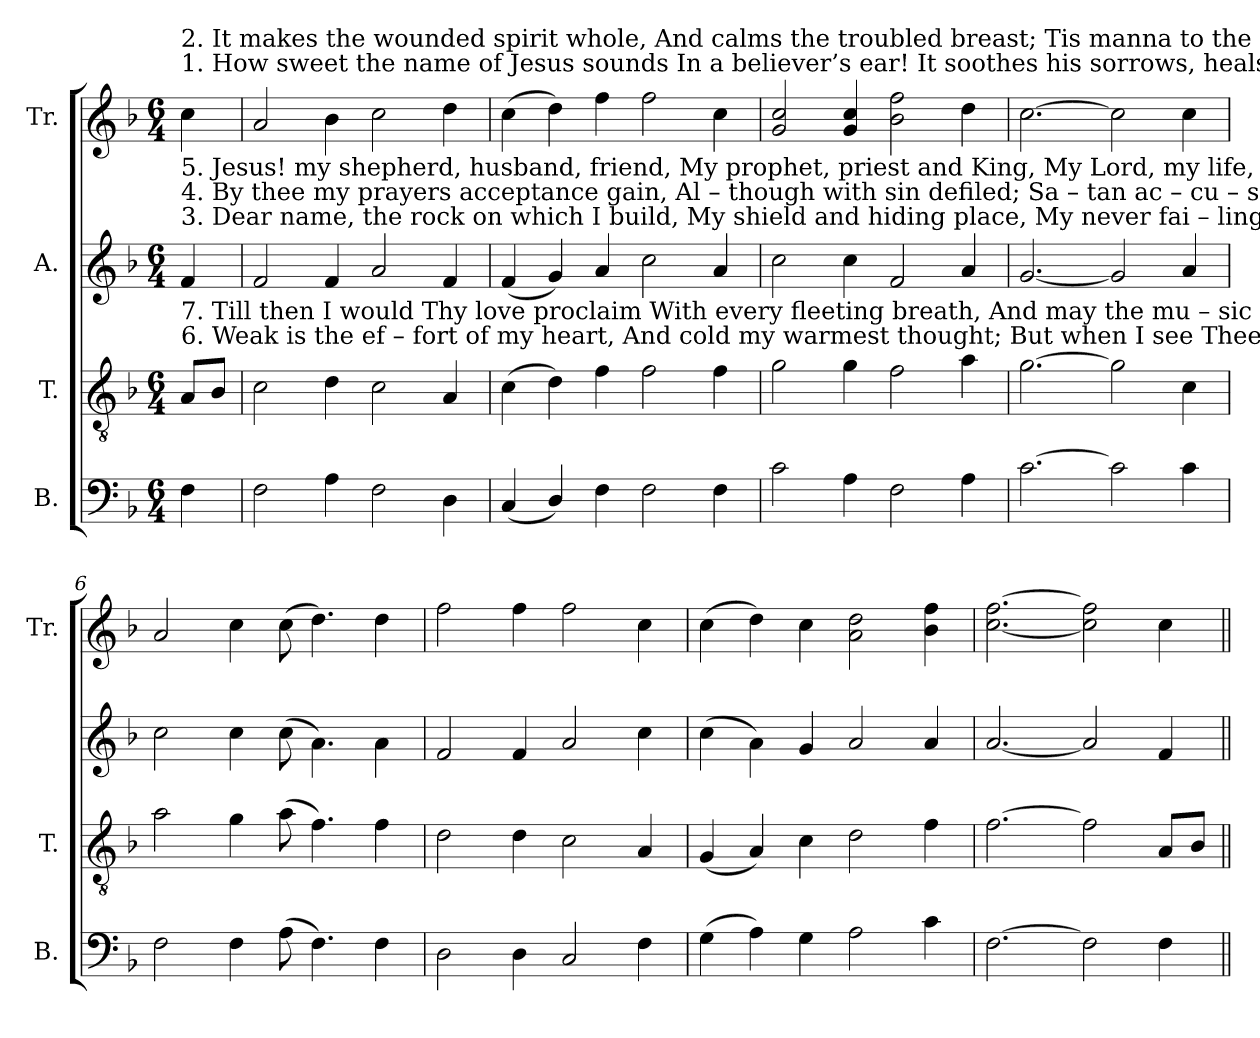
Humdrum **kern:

**kern	**kern	**kern	**kern
*part4	*part3	*part2	*part1
*staff4	*staff3	*staff2	*staff1
*I"B.	*I"T.	*I"A.	*I"Tr.
*I'B.	*I'T.	*	*I'Tr.
*clefF4	*clefGv2	*clefG2	*clefG2
*k[b-]	*k[b-]	*k[b-]	*k[b-]
*M6/4	*M6/4	*M6/4	*M6/4
*MM110	*MM110	*MM110	*MM110
=1	=1	=1	=1
!	!	!	!LO:TX:a:t=1.  How sweet the name of   Jesus  sounds      In     a      believer’s     ear!            It soothes his sorrows, heals his wounds,  And  drives  away    his    fear.             And        drives  away  his
!	!	!	!LO:TX:a:t=2.   It   makes  the wounded  spirit  whole,  And calms the troubled breast;        Tis   manna    to           the  hungry  soul,  And  to         the  weary,    rest.             And         to    the   weary,
!	!	!LO:TX:a:t=3.  Dear name, the rock on which I build,    My  shield and hiding place,            My   never      fai – ling  trea–sury, filled  With boundless stores of grace!        With boundless stores of	!
!	!	!LO:TX:a:t=4.  By  thee my prayers acceptance gain,     Al – though with sin defiled;          Sa – tan    ac – cu  –  ses   me   in   vain,   And   I      am  owned   a   child.          And   I      am   owned   a	!
!	!	!LO:TX:a:t=5.  Jesus! my shepherd, husband,  friend,    My  prophet, priest and King,          My  Lord,   my   life,     my  way,  my end,   Ac – cept  the  praise   I   bring.          Ac – cept  the  praise    I	!
!	!LO:TX:a:t=6.  Weak    is    the  ef – fort   of   my heart,   And cold my warmest thought;   But  when  I    see      Thee  as  Thou  art,   I’ll  praise  Thee  as    I      ought.        I’ll         praise  Thee  as    I	!	!
!	!LO:TX:a:t=7.   Till      then  I would Thy love proclaim    With  every   fleeting   breath,      And  may  the  mu  – sic    of  Thy  name   Re – fresh  my  soul  in    death!       Re    –   fresh   my  soul  in	!	!
4F!\	8A!/L	4f!/	4cc!\
.	8B-!/J	.	.
=2	=2	=2	=2
2F!\	2c!\	2f!/	2a!/
4A!\	4d!\	4f!/	4b-!\
2F!\	2c!\	2a!/	2cc!\
4D!\	4A!/	4f!/	4dd!\
=3	=3	=3	=3
(4C!/	(4c!\	(4f!/	(4cc!\
4D!/)	4d!\)	4g!/)	4dd!\)
4F!\	4f!\	4a!/	4ff!\
2F!\	2f!\	2cc!\	2ff!\
4F!\	4f!\	4a!/	4cc!\
=4	=4	=4	=4
2c!\	2g!\	2cc!\	2g!/ 2cc!/
4A!\	4g!\	4cc!\	4g!/ 4cc!/
2F!\	2f!\	2f!/	2b-!\ 2ff!\
4A!\	4a!\	4a!/	4dd!\
=5	=5	=5	=5
[2.c!\	[2.g!\	[2.g!/	[2.cc!\
2c!\]	2g!\]	2g!/]	2cc!\]
4c!\	4c!\	4a!/	4cc!\
=6	=6	=6	=6
2F!\	2a!\	2cc!\	2a!/
4F!\	4g!\	4cc!\	4cc!\
(8A!\	(8a!\	(8cc!\	(8cc!\
4.F!\)	4.f!\)	4.a!\)	4.dd!\)
4F!\	4f!\	4a!\	4dd!\
=7	=7	=7	=7
2D!\	2d!\	2f!/	2ff!\
4D!\	4d!\	4f!/	4ff!\
2C!/	2c!\	2a!/	2ff!\
4F!\	4A!/	4cc!\	4cc!\
=8	=8	=8	=8
(4G!\	(4G!/	(4cc!\	(4cc!\
4A!\)	4A!/)	4a!\)	4dd!\)
4G!\	4c!\	4g!/	4cc!\
2A!\	2d!\	2a!/	2a!\ 2dd!\
4c!\	4f!\	4a!/	4b-!\ 4ff!\
=9	=9	=9	=9
[2.F!\	[2.f!\	[2.a!/	[2.cc!\ [2.ff!\
2F!\]	2f!\]	2a!/]	2cc!\] 2ff!\]
4F!\	8A!/L	4f!/	4cc!\
.	8B-!/J	.	.
=||	=||	=||	=||
*-	*-	*-	*-
